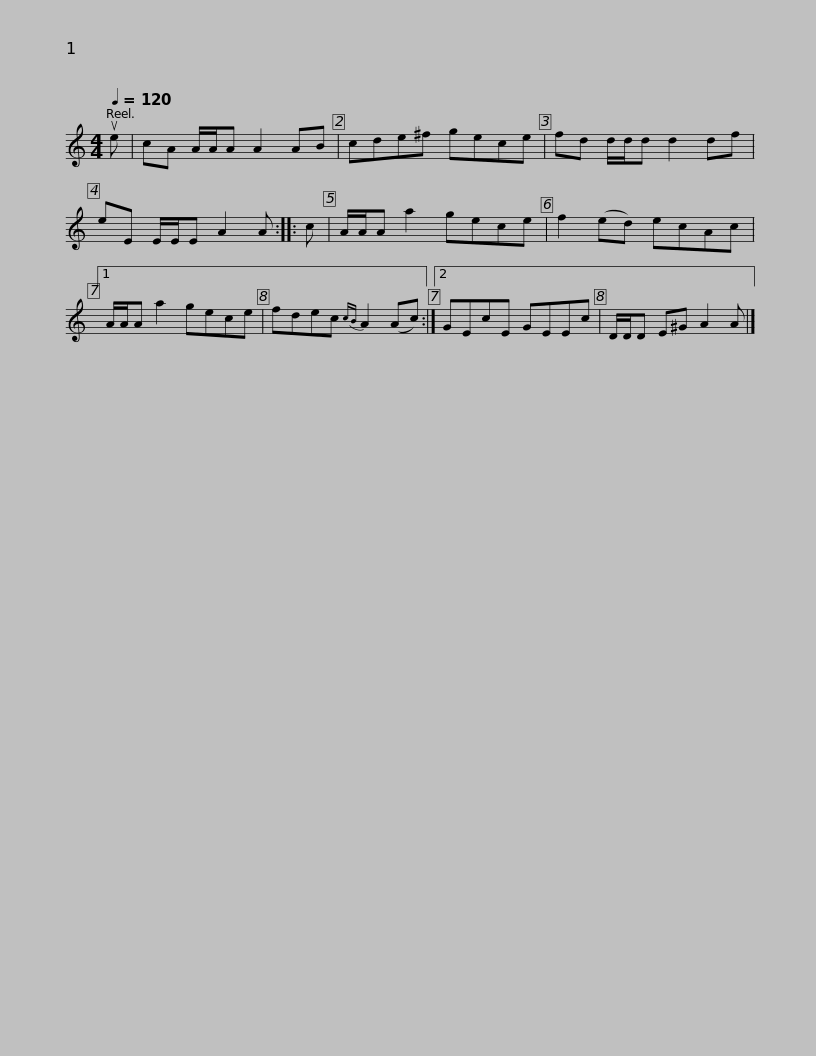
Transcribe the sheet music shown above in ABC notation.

X:1
L:1/8
Q:1/4=120
M:4/4
I:linebreak $
K:C
V:1 treble
V:1
 ue | cA A/A/A A2 AB | cde^f gece | fd d/d/d d2 df | eE E/E/E A2 A :: %5
 c | A/A/A a2 gece |$ f2 (ed) ecAc |1 A/A/A a2 gece | fdec{cB} A2 (Ac) :|2 %10
 GEcE GEEc | D/D/D E^G A2 A |] %12
